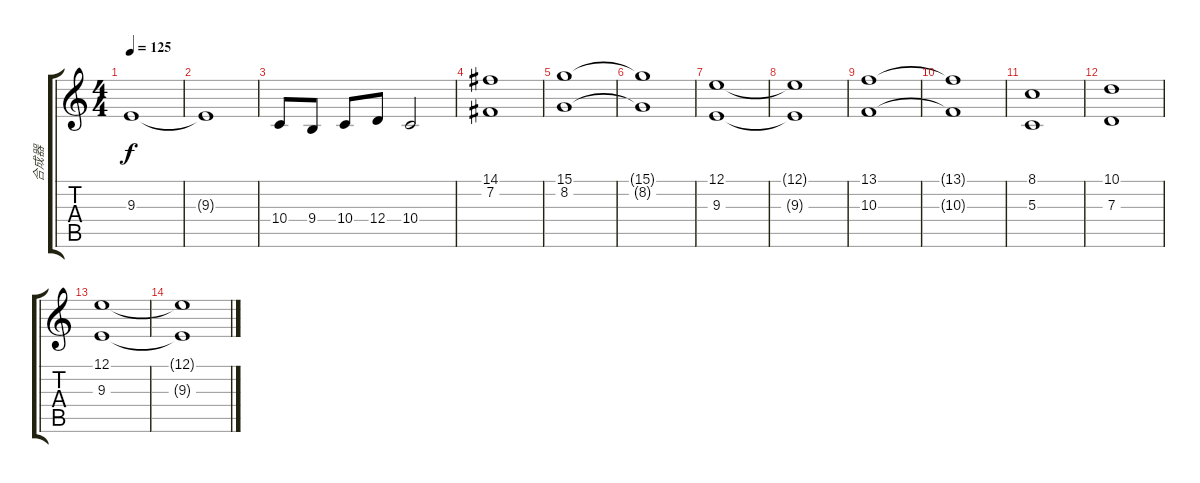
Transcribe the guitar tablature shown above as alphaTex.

\track ("合成器" "合成器") {instrument pad8sweep}
\staff {score tabs}
\tuning (E4 B3 G3 D3 A2 E2) {hide}
\ts (4 4)
\tempo 125
\clef g2
\ks c
9.3.1{dy f} |
9.3{t}.1 |
10.4.8{instrument synthstrings2} 9.4.8 10.4.8 12.4.8 10.4.2 |
(14.1 7.2).1 |
(15.1 8.2).1 |
(15.1{t} 8.2{t}).1 |
(12.1 9.3).1 |
(12.1{t} 9.3{t}).1 |
(13.1 10.3).1 |
(13.1{t} 10.3{t}).1 |
(8.1 5.3).1 |
(10.1 7.3).1 |
(12.1 9.3).1 |
(12.1{t} 9.3{t}).1
